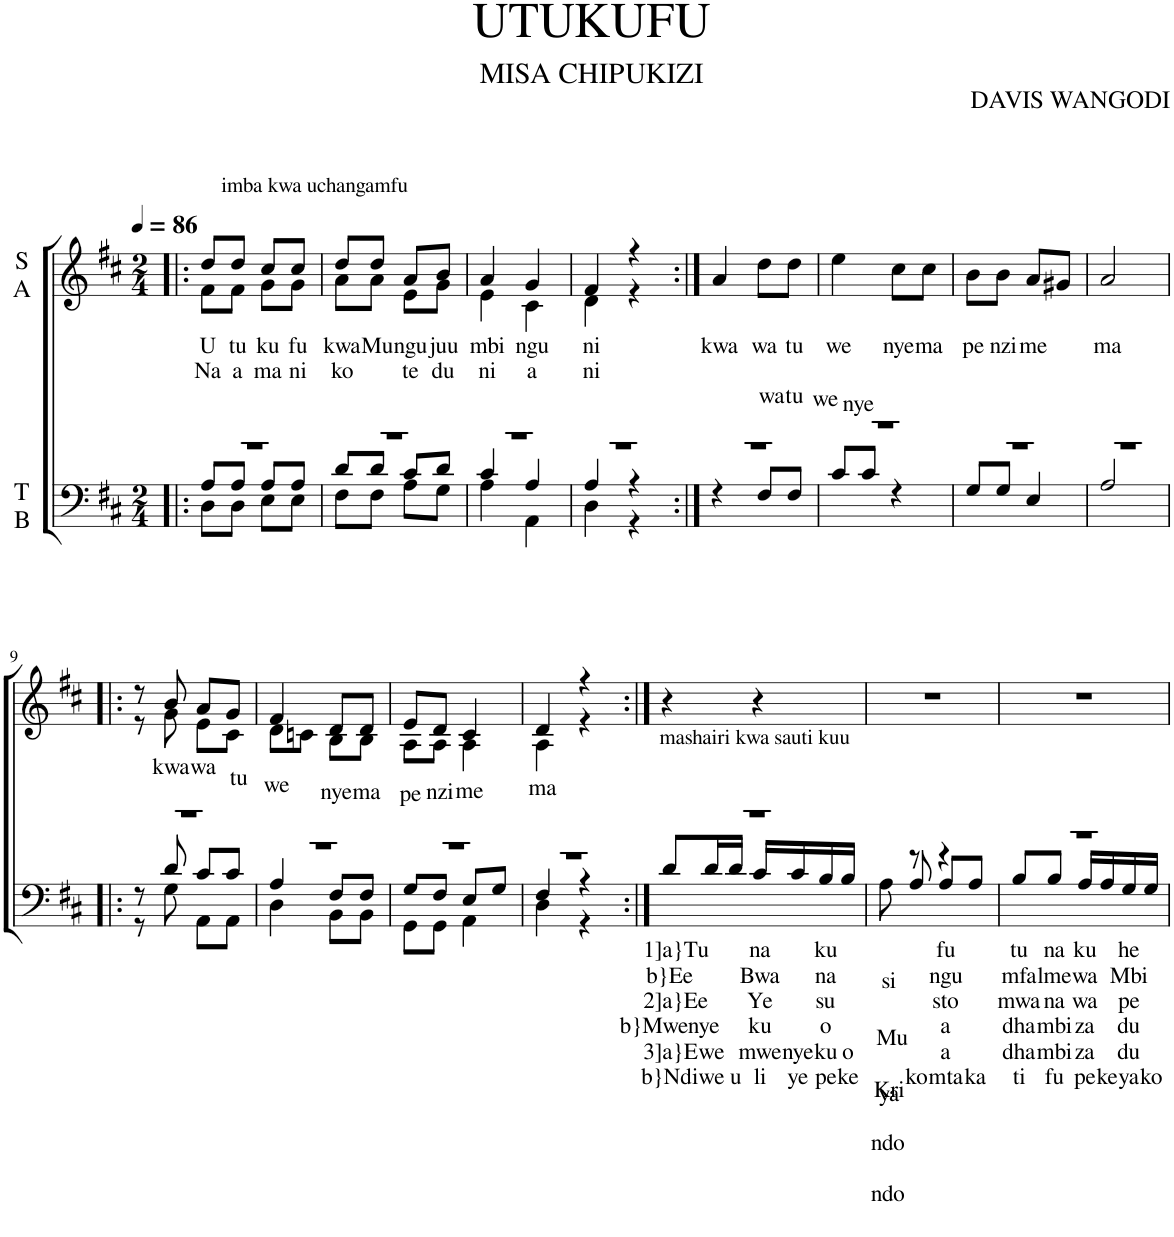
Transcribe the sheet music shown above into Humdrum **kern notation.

**kern	**text	**text	**text	**text	**text	**text	**kern	**text	**text
*part2	*part2	*part2	*part2	*part2	*part2	*part2	*part1	*part1	*part1
*staff2	*staff2	*staff2	*staff2	*staff2	*staff2	*staff2	*staff1	*staff1	*staff1
*I"T B	*	*	*	*	*	*	*I"S A	*	*
*clefF4	*	*	*	*	*	*	*clefG2	*	*
*k[f#c#]	*	*	*	*	*	*	*k[f#c#]	*	*
*M2/4	*	*	*	*	*	*	*M2/4	*	*
*MM86	*	*	*	*	*	*	*MM86	*	*
=1!|:	=1!|:	=1!|:	=1!|:	=1!|:	=1!|:	=1!|:	=1!|:	=1!|:	=1!|:
*^	*	*	*	*	*	*	*	*	*
*	*^	*	*	*	*	*	*	*	*	*
!	!	!	!	!	!	!	!	!	!LO:TX:a:t=imba kwa uchangamfu	!	!
!	!	!	!	!	!	!	!	!	!	!LO:LY:b	!LO:LY:b
*	*	*	*	*	*	*	*	*	*^	*	*
2r	8A/L	8D\L	.	.	.	.	.	.	8dd/L	8f#\L	U	Na
!	!	!	!	!	!	!	!	!	!	!	!LO:LY:b	!LO:LY:b
.	8A/J	8D\J	.	.	.	.	.	.	8dd/J	8f#\J	tu	a
!	!	!	!	!	!	!	!	!	!	!	!LO:LY:b	!LO:LY:b
.	8A/L	8E\L	.	.	.	.	.	.	8cc#/L	8g\L	ku	ma
!	!	!	!	!	!	!	!	!	!	!	!LO:LY:b	!LO:LY:b
.	8A/J	8E\J	.	.	.	.	.	.	8cc#/J	8g\J	fu	ni
=2	=2	=2	=2	=2	=2	=2	=2	=2	=2	=2	=2	=2
!	!	!	!	!	!	!	!	!	!	!	!LO:LY:b	!LO:LY:b
2r	8d/L	8F#\L	.	.	.	.	.	.	8dd/L	8a\L	kwa	ko
!	!	!	!	!	!	!	!	!	!	!	!LO:LY:b	!
.	8d/J	8F#\J	.	.	.	.	.	.	8dd/J	8a\J	Mu	.
!	!	!	!	!	!	!	!	!	!	!	!LO:LY:b	!LO:LY:b
.	8c#/L	8A\L	.	.	.	.	.	.	8a/L	8e\L	ngu	te
!	!	!	!	!	!	!	!	!	!	!	!LO:LY:b	!LO:LY:b
.	8d/J	8G\J	.	.	.	.	.	.	8b/J	8g\J	juu	du
=3	=3	=3	=3	=3	=3	=3	=3	=3	=3	=3	=3	=3
!	!	!	!	!	!	!	!	!	!	!	!LO:LY:b	!LO:LY:b
2r	4c#/	4A\	.	.	.	.	.	.	4a/	4e\	mbi	ni
!	!	!	!	!	!	!	!	!	!	!	!LO:LY:b	!LO:LY:b
.	4A/	4AA\	.	.	.	.	.	.	4g/	4c#\	ngu	a
=4	=4	=4	=4	=4	=4	=4	=4	=4	=4	=4	=4	=4
!	!	!	!	!	!	!	!	!	!	!	!LO:LY:b	!LO:LY:b
2r	4A/	4D\	.	.	.	.	.	.	4f#/	4d\	ni	ni
.	4r	4r	.	.	.	.	.	.	4r	4r	.	.
=5:|!	=5:|!	=5:|!	=5:|!	=5:|!	=5:|!	=5:|!	=5:|!	=5:|!	=5:|!	=5:|!	=5:|!	=5:|!
!	!	!	!	!	!	!	!	!	!	!	!LO:LY:b	!
*	*v	*v	*	*	*	*	*	*	*	*	*	*
*	*	*	*	*	*	*	*	*v	*v	*	*
2r	4r	.	.	.	.	.	.	4a/	kwa	.
!	!	!LO:LY:a	!	!	!	!	!	!	!LO:LY:b	!
.	8F#/L	wa	.	.	.	.	.	8dd\L	wa	.
!	!	!LO:LY:a	!	!	!	!	!	!	!LO:LY:b	!
.	8F#/J	tu	.	.	.	.	.	8dd\J	tu	.
=6	=6	=6	=6	=6	=6	=6	=6	=6	=6	=6
!	!	!LO:LY:a	!	!	!	!	!	!	!LO:LY:b	!
2r	8c#/L	we	.	.	.	.	.	4ee\	we	.
!	!	!LO:LY:a	!	!	!	!	!	!	!	!
.	8c#/J	nye	.	.	.	.	.	.	.	.
!	!	!	!	!	!	!	!	!	!LO:LY:b	!
.	4r	.	.	.	.	.	.	8cc#\L	nye	.
!	!	!	!	!	!	!	!	!	!LO:LY:b	!
.	.	.	.	.	.	.	.	8cc#\J	ma	.
=7	=7	=7	=7	=7	=7	=7	=7	=7	=7	=7
!	!	!	!	!	!	!	!	!	!LO:LY:b	!
2r	8G/L	.	.	.	.	.	.	8b\L	pe	.
!	!	!	!	!	!	!	!	!	!LO:LY:b	!
.	8G/J	.	.	.	.	.	.	8b\J	nzi	.
!	!	!	!	!	!	!	!	!	!LO:LY:b	!
.	4E/	.	.	.	.	.	.	8a/L	me	.
.	.	.	.	.	.	.	.	8g#X/J	.	.
=8	=8	=8	=8	=8	=8	=8	=8	=8	=8	=8
!	!	!	!	!	!	!	!	!	!LO:LY:b	!
2r	2A/	.	.	.	.	.	.	2a/	ma	.
!!LO:LB:g=z
=9!|:	=9!|:	=9!|:	=9!|:	=9!|:	=9!|:	=9!|:	=9!|:	=9!|:	=9!|:	=9!|:
*	*^	*	*	*	*	*	*	*^	*	*
2r	8r	8r	.	.	.	.	.	.	8r	8r	.	.
!	!	!	!	!	!	!	!	!	!	!	!LO:LY:b	!
.	8d/	8G\	.	.	.	.	.	.	8b/	8g\	kwa	.
!	!	!	!	!	!	!	!	!	!	!	!LO:LY:b	!
.	8c#/L	8AA\L	.	.	.	.	.	.	8a/L	8e\L	wa	.
!	!	!	!	!	!	!	!	!	!	!	!LO:LY:b	!
.	8c#/J	8AA\J	.	.	.	.	.	.	8g/J	8c#\J	tu	.
=10	=10	=10	=10	=10	=10	=10	=10	=10	=10	=10	=10	=10
!	!	!	!	!	!	!	!	!	!	!	!LO:LY:b	!
2r	4A/	4D\	.	.	.	.	.	.	4f#/	8d\L	we	.
.	.	.	.	.	.	.	.	.	.	8cn\J	.	.
!	!	!	!	!	!	!	!	!	!	!	!LO:LY:b	!
.	8F#/L	8BB\L	.	.	.	.	.	.	8d/L	8B\L	nye	.
!	!	!	!	!	!	!	!	!	!	!	!LO:LY:b	!
.	8F#/J	8BB\J	.	.	.	.	.	.	8d/J	8B\J	ma	.
=11	=11	=11	=11	=11	=11	=11	=11	=11	=11	=11	=11	=11
!	!	!	!	!	!	!	!	!	!	!	!LO:LY:b	!
2r	8G/L	8GG\L	.	.	.	.	.	.	8e/L	8A\L	pe	.
!	!	!	!	!	!	!	!	!	!	!	!LO:LY:b	!
.	8F#/J	8GG\J	.	.	.	.	.	.	8d/J	8A\J	nzi	.
!	!	!	!	!	!	!	!	!	!	!	!LO:LY:b	!
.	8E/L	4AA\	.	.	.	.	.	.	4c#/	4A\	me	.
.	8G/J	.	.	.	.	.	.	.	.	.	.	.
=12	=12	=12	=12	=12	=12	=12	=12	=12	=12	=12	=12	=12
!	!	!	!	!	!	!	!	!	!	!	!LO:LY:b	!
2r	4F#/	4D\	.	.	.	.	.	.	4d/	4A\	ma	.
.	4r	4r	.	.	.	.	.	.	4r	4r	.	.
=13:|!	=13:|!	=13:|!	=13:|!	=13:|!	=13:|!	=13:|!	=13:|!	=13:|!	=13:|!	=13:|!	=13:|!	=13:|!
!LO:TX:a:t=mashairi kwa sauti kuu	!	!	!	!	!	!	!	!	!	!	!	!
!	!	!	!LO:LY:b	!LO:LY:b	!LO:LY:b	!LO:LY:b	!LO:LY:b	!LO:LY:b	!	!	!	!
*	*v	*v	*	*	*	*	*	*	*	*	*	*
*	*	*	*	*	*	*	*	*v	*v	*	*
2r	8d/L	1]a}Tu	b}Ee	2]a}Ee	b}Mwenye	3]a}E	b}Ndi	4r	.	.
!	!	!	!	!	!	!LO:LY:b	!LO:LY:b	!	!	!
.	16d/L	.	.	.	.	we	we	.	.	.
!	!	!	!	!	!	!	!LO:LY:b	!	!	!
.	16d/JJ	.	.	.	.	.	u	.	.	.
!	!	!LO:LY:b	!LO:LY:b	!LO:LY:b	!LO:LY:b	!LO:LY:b	!LO:LY:b	!	!	!
.	16c#/LL	na	Bwa	Ye	ku	mwe	li	4r	.	.
!	!	!	!	!	!	!LO:LY:b	!LO:LY:b	!	!	!
.	16c#/	.	.	.	.	nye	ye	.	.	.
!	!	!LO:LY:b	!LO:LY:b	!LO:LY:b	!LO:LY:b	!LO:LY:b	!LO:LY:b	!	!	!
.	16B/	ku	na	su	o	ku	pe	.	.	.
!	!	!	!	!	!	!LO:LY:b	!LO:LY:b	!	!	!
.	16B/JJ	.	.	.	.	o	ke	.	.	.
=14	=14	=14	=14	=14	=14	=14	=14	=14	=14	=14
!	!	!LO:LY:b	!LO:LY:b	!LO:LY:b	!LO:LY:b	!LO:LY:b	!LO:LY:b	!	!	!
8A\	8ryy	ya	si	Mu	Kri	ndo	ndo	2r	.	.
!	!	!	!	!	!	!	!LO:LY:b	!	!	!
8r	8A/	.	.	.	.	.	ko	.	.	.
!	!	!LO:LY:b	!LO:LY:b	!LO:LY:b	!LO:LY:b	!LO:LY:b	!LO:LY:b	!	!	!
4r	8A/L	fu	ngu	sto	a	a	mta	.	.	.
!	!	!	!	!	!	!	!LO:LY:b	!	!	!
.	8A/J	.	.	.	.	.	ka	.	.	.
=15	=15	=15	=15	=15	=15	=15	=15	=15	=15	=15
!	!	!LO:LY:b	!LO:LY:b	!LO:LY:b	!LO:LY:b	!LO:LY:b	!LO:LY:b	!	!	!
2r	8B/L	tu	mfa	mwa	dha	dha	ti	2r	.	.
!	!	!LO:LY:b	!LO:LY:b	!LO:LY:b	!LO:LY:b	!LO:LY:b	!LO:LY:b	!	!	!
.	8B/J	na	lme	na	mbi	mbi	fu	.	.	.
!	!	!LO:LY:b	!LO:LY:b	!LO:LY:b	!LO:LY:b	!LO:LY:b	!LO:LY:b	!	!	!
.	16A/LL	ku	wa	wa	za	za	pe	.	.	.
!	!	!	!	!	!	!	!LO:LY:b	!	!	!
.	16A/	.	.	.	.	.	ke	.	.	.
!	!	!LO:LY:b	!LO:LY:b	!LO:LY:b	!LO:LY:b	!LO:LY:b	!LO:LY:b	!	!	!
.	16G/	he	Mbi	pe	du	du	ya	.	.	.
!	!	!	!	!	!	!	!LO:LY:b	!	!	!
.	16G/JJ	.	.	.	.	.	ko	.	.	.
*v	*v	*	*	*	*	*	*	*	*	*
=	=	=	=	=	=	=	=	=	=
*-	*-	*-	*-	*-	*-	*-	*-	*-	*-
